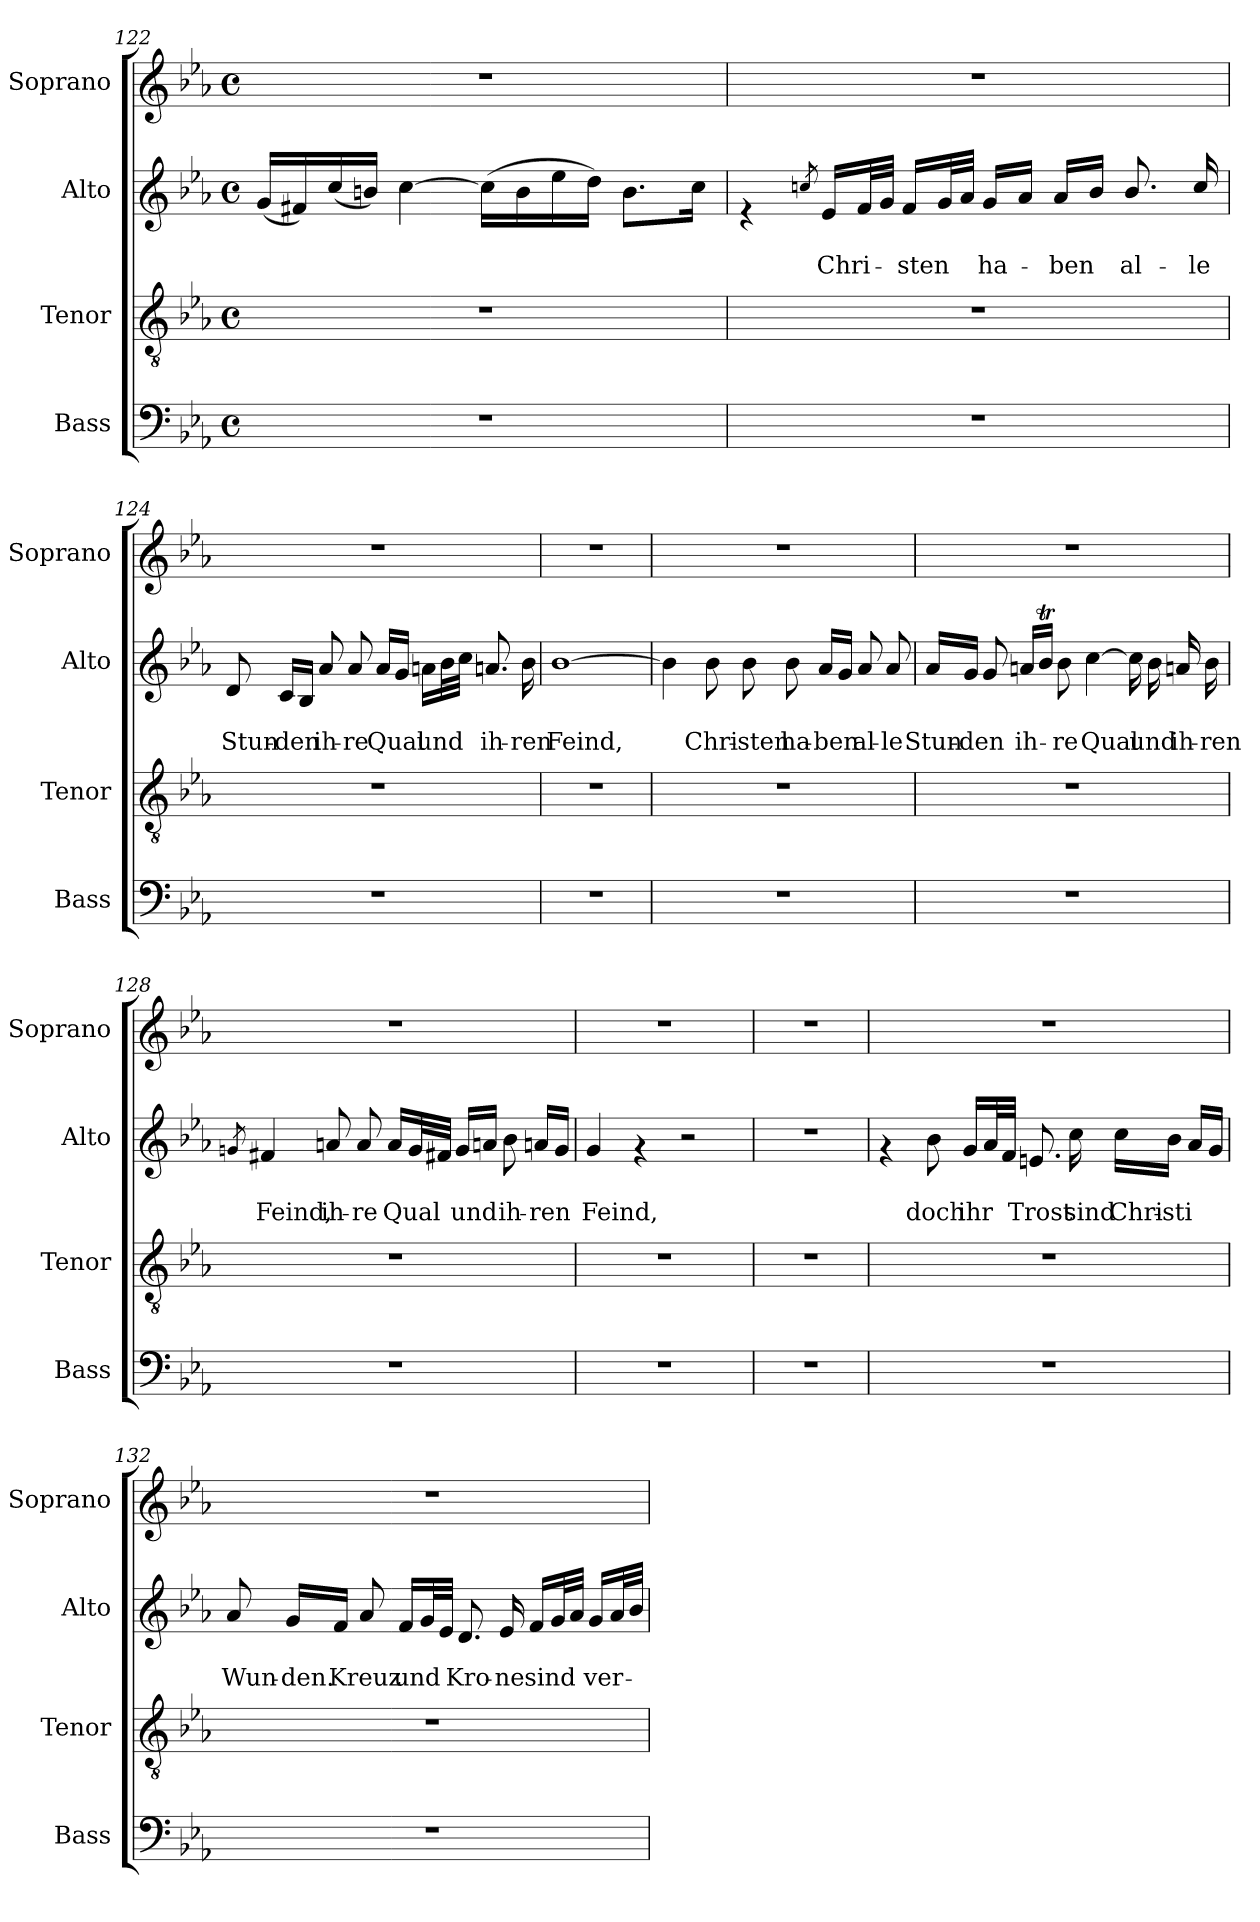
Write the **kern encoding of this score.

**kern	**kern	**kern	**text	**text	**kern
*part4	*part3	*part2	*part2	*part2	*part1
*staff4	*staff3	*staff2	*staff2	*staff2	*staff1
*I"Bass	*I"Tenor	*I"Alto	*	*	*I"Soprano
*I'Bass	*I'Tenor	*I'Alto	*	*	*I'Soprano
*clefF4	*clefGv2	*clefG2	*	*	*clefG2
*k[b-e-a-]	*k[b-e-a-]	*k[b-e-a-]	*	*	*k[b-e-a-]
*E-:	*E-:	*E-:	*	*	*E-:
*M4/4	*M4/4	*M4/4	*	*	*M4/4
*met(c)	*met(c)	*met(c)	*	*	*met(c)
=122	=122	=122	=122	=122	=122
1r	1r	(<16g/LL	.	.	1r
.	.	16f#X/)	.	.	.
.	.	(<16cc/	.	.	.
.	.	16bn/JJ)	.	.	.
.	.	[>4cc\	.	.	.
.	.	(>16cc\LL]	.	.	.
.	.	16b\	.	.	.
.	.	16ee-\	.	.	.
.	.	16dd\JJ)	.	.	.
.	.	8.b\L	.	.	.
.	.	16cc\Jk	.	.	.
=123	=123	=123	=123	=123	=123
1r	1r	4rd	.	.	1r
.	.	8qccn/	.	.	.
!	!	!	!	!LO:LY:b	!
.	.	16e-/LL	.	Chri-	.
.	.	32f/L	.	.	.
.	.	32g/JJJ	.	.	.
!	!	!	!	!LO:LY:b	!
.	.	16f/LL	.	-sten	.
.	.	32g/L	.	.	.
.	.	32a-/JJJ	.	.	.
!	!	!	!	!LO:LY:b	!
.	.	16g/LL	.	ha-	.
.	.	16a-/JJ	.	.	.
!	!	!	!	!LO:LY:b	!
.	.	16a-/LL	.	-ben	.
.	.	16b-/JJ	.	.	.
!	!	!	!	!LO:LY:b	!
.	.	8.b-/	.	al-	.
!	!	!	!	!LO:LY:b	!
.	.	16cc/	.	-le	.
!!LO:LB:g=z
=124	=124	=124	=124	=124	=124
!	!	!	!	!LO:LY:b	!
1r	1r	8d/	.	Stun-	1r
!	!	!	!	!LO:LY:b	!
.	.	16c/LL	.	-den	.
.	.	16B-/JJ	.	.	.
!	!	!	!	!LO:LY:b	!
.	.	8a-/	.	ih-	.
!	!	!	!	!LO:LY:b	!
.	.	8a-/	.	-re	.
!	!	!	!	!LO:LY:b	!
.	.	16a-/LL	.	Qual	.
.	.	16g/JJ	.	.	.
!	!	!	!	!LO:LY:b	!
.	.	16an\LL	.	und	.
.	.	32b-\L	.	.	.
.	.	32cc\JJJ	.	.	.
!	!	!	!	!LO:LY:b	!
.	.	8.an/	.	ih-	.
!	!	!	!	!LO:LY:b	!
.	.	16b-\	.	-ren	.
=125	=125	=125	=125	=125	=125
!	!	!	!	!LO:LY:b	!
1r	1r	[>1b-	.	Feind,	1r
=126	=126	=126	=126	=126	=126
1r	1r	4b-\]	.	.	1r
!	!	!	!	!LO:LY:b	!
.	.	8b-\	.	Chri-	.
!	!	!	!	!LO:LY:b	!
.	.	8b-\	.	-sten	.
!	!	!	!	!LO:LY:b	!
.	.	8b-\	.	ha-	.
!	!	!	!	!LO:LY:b	!
.	.	16a-/LL	.	-ben	.
.	.	16g/JJ	.	.	.
!	!	!	!	!LO:LY:b	!
.	.	8a-/	.	al-	.
!	!	!	!	!LO:LY:b	!
.	.	8a-/	.	-le	.
=127	=127	=127	=127	=127	=127
!	!	!	!	!LO:LY:b	!
1r	1r	16a-/LL	.	Stun-	1r
!	!	!	!	!LO:LY:b	!
.	.	16g/JJ	.	-den	.
.	.	8g/	.	.	.
!	!	!	!	!LO:LY:b	!
.	.	16an/LL	.	ih-	.
.	.	16b-T/JJ	.	.	.
!	!	!	!	!LO:LY:b	!
.	.	8b-\	.	-re	.
!	!	!	!	!LO:LY:b	!
.	.	[>4cc\	.	Qual	.
.	.	16cc\]	.	.	.
!	!	!	!	!LO:LY:b	!
.	.	16b-\	.	und	.
!	!	!	!	!LO:LY:b	!
.	.	16an/	.	ih-	.
!	!	!	!	!LO:LY:b	!
.	.	16b-\	.	-ren	.
!!LO:LB:g=z
=128	=128	=128	=128	=128	=128
.	.	8qgn/	.	.	.
!	!	!	!	!LO:LY:b	!
1r	1r	4f#X/	.	Feind,	1r
!	!	!	!	!LO:LY:b	!
.	.	8an/	.	ih-	.
!	!	!	!	!LO:LY:b	!
.	.	8a/	.	-re	.
!	!	!	!	!LO:LY:b	!
.	.	16a/LL	.	Qual	.
.	.	32g/L	.	.	.
.	.	32f#X/JJJ	.	.	.
!	!	!	!	!LO:LY:b	!
.	.	16g/LL	.	und	.
.	.	16an/JJ	.	.	.
!	!	!	!	!LO:LY:b	!
.	.	8b-\	.	ih-	.
!	!	!	!	!LO:LY:b	!
.	.	16an/LL	.	-ren	.
.	.	16g/JJ	.	.	.
=129	=129	=129	=129	=129	=129
!	!	!	!	!LO:LY:b	!
1r	1r	4g/	.	Feind,	1r
.	.	4rf	.	.	.
.	.	2r	.	.	.
=130	=130	=130	=130	=130	=130
1r	1r	1r	.	.	1r
=131	=131	=131	=131	=131	=131
1r	1r	4rf	.	.	1r
!	!	!	!	!LO:LY:b	!
.	.	8b-\	.	doch	.
!	!	!	!	!LO:LY:b	!
.	.	16g/LL	.	ihr	.
.	.	32a-/L	.	.	.
.	.	32f/JJJ	.	.	.
!	!	!	!	!LO:LY:b	!
.	.	8.en/	.	Trost	.
!	!	!	!	!LO:LY:b	!
.	.	16cc\	.	sind	.
!	!	!	!	!LO:LY:b	!
.	.	16cc\LL	.	Chri-	.
!	!	!	!	!LO:LY:b	!
.	.	16b-\JJ	.	-sti	.
.	.	16a-/LL	.	.	.
.	.	16g/JJ	.	.	.
!!LO:PB:g=z
=132	=132	=132	=132	=132	=132
!	!	!	!	!LO:LY:b	!
1r	1r	8a-/	.	Wun-	1r
!	!	!	!	!LO:LY:b	!
.	.	16g/LL	.	-den.	.
!	!	!	!	!LO:LY:b	!
.	.	16f/JJ	.	Kreuz	.
.	.	8a-/	.	.	.
!	!	!	!	!LO:LY:b	!
.	.	16f/LL	.	und	.
.	.	32g/L	.	.	.
.	.	32e-/JJJ	.	.	.
!	!	!	!	!LO:LY:b	!
.	.	8.d/	.	Kro-	.
!	!	!	!	!LO:LY:b	!
.	.	16e-/	.	-ne	.
!	!	!	!	!LO:LY:b	!
.	.	16f/LL	.	sind	.
.	.	32g/L	.	.	.
.	.	32a-/JJJ	.	.	.
!	!	!	!	!LO:LY:b	!
.	.	16g/LL	.	ver-	.
.	.	32a-/L	.	.	.
.	.	32b-/JJJ	.	.	.
=	=	=	=	=	=
*-	*-	*-	*-	*-	*-
